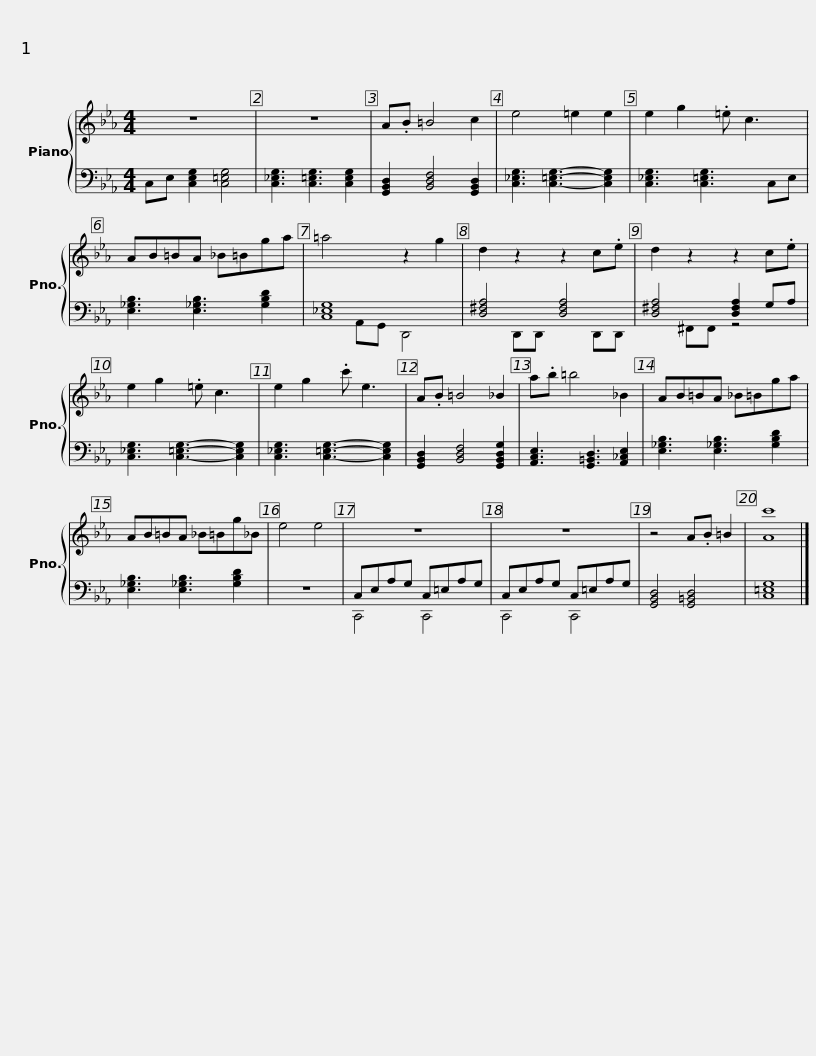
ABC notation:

X:1
%%score { 1 | ( 2 3 ) }
L:1/8
M:4/4
I:linebreak $
K:Eb
V:1 treble
V:2 bass
V:3 bass
V:1
 z8 | z8 | A.B =B4 c2 | e4 =e2 e2 | e2 g2 .=e c3 | %5
 AB=BA _B=Bga |$ =a4 z2 g2 | d2 z2 z2 c.e | d2 z2 z2 c.e | e2 g2 .=e c3 | %10
 e2 g2 .c' e3 | A.B =B4 _B2 |$ a.b =b4 _B2 | AB=BA _B=Bga | AB=BA _B=Bg_B | %15
 e4 e4 | z8 |$ z8 | z4 A.B =B2 | [Ac']8 |] %20
V:2
 C,E, [C,E,G,]2 [C,=E,G,]4 | [C,_E,G,]3 [C,=E,G,]3 [C,E,G,]2 | [G,,B,,D,]2 [B,,D,F,]4 [G,,B,,D,]2 | [C,_E,G,]3 [C,=E,G,]3- [C,E,G,]2 | [C,_E,G,]3 [C,=E,G,]3 C,E, | %5
 [E,_G,B,]3 [E,_G,B,]3 [G,B,D]2 |$ [C,_E,G,]8 | [D,^F,A,]4 [D,F,A,]4 | [D,^F,A,]4 [D,F,A,]2 G,A, | [C,_E,G,]3 [C,=E,G,]3- [C,E,G,]2 | %10
 [C,_E,G,]3 [C,=E,G,]3- [C,E,G,]2 | [G,,B,,D,]2 [B,,D,F,]4 [G,,B,,D,G,]2 |$ [A,,C,E,]3 [G,,=B,,D,]3 [A,,_C,E,]2 | [E,_G,B,]3 [E,_G,B,]3 [G,B,D]2 | [E,_G,B,]3 [E,_G,B,]3 [G,B,D]2 | %15
 z8 | C,E,A,G, C,=E,A,G, |$ C,E,A,G, C,=E,A,G, | [G,,B,,D,]4 [G,,=B,,D,]4 | [C,=E,G,]8 |] %20
V:3
 x8 | x8 | x8 | x8 | x8 | %5
 x8 |$ x2 A,,G,, D,,4 | x2 D,,D,, x2 D,,D,, | x2 ^F,,F,, z4 | x8 | %10
 x8 | x8 |$ x8 | x8 | x8 | %15
 x8 | C,,4 C,,4 |$ C,,4 C,,4 | x8 | x8 |] %20
